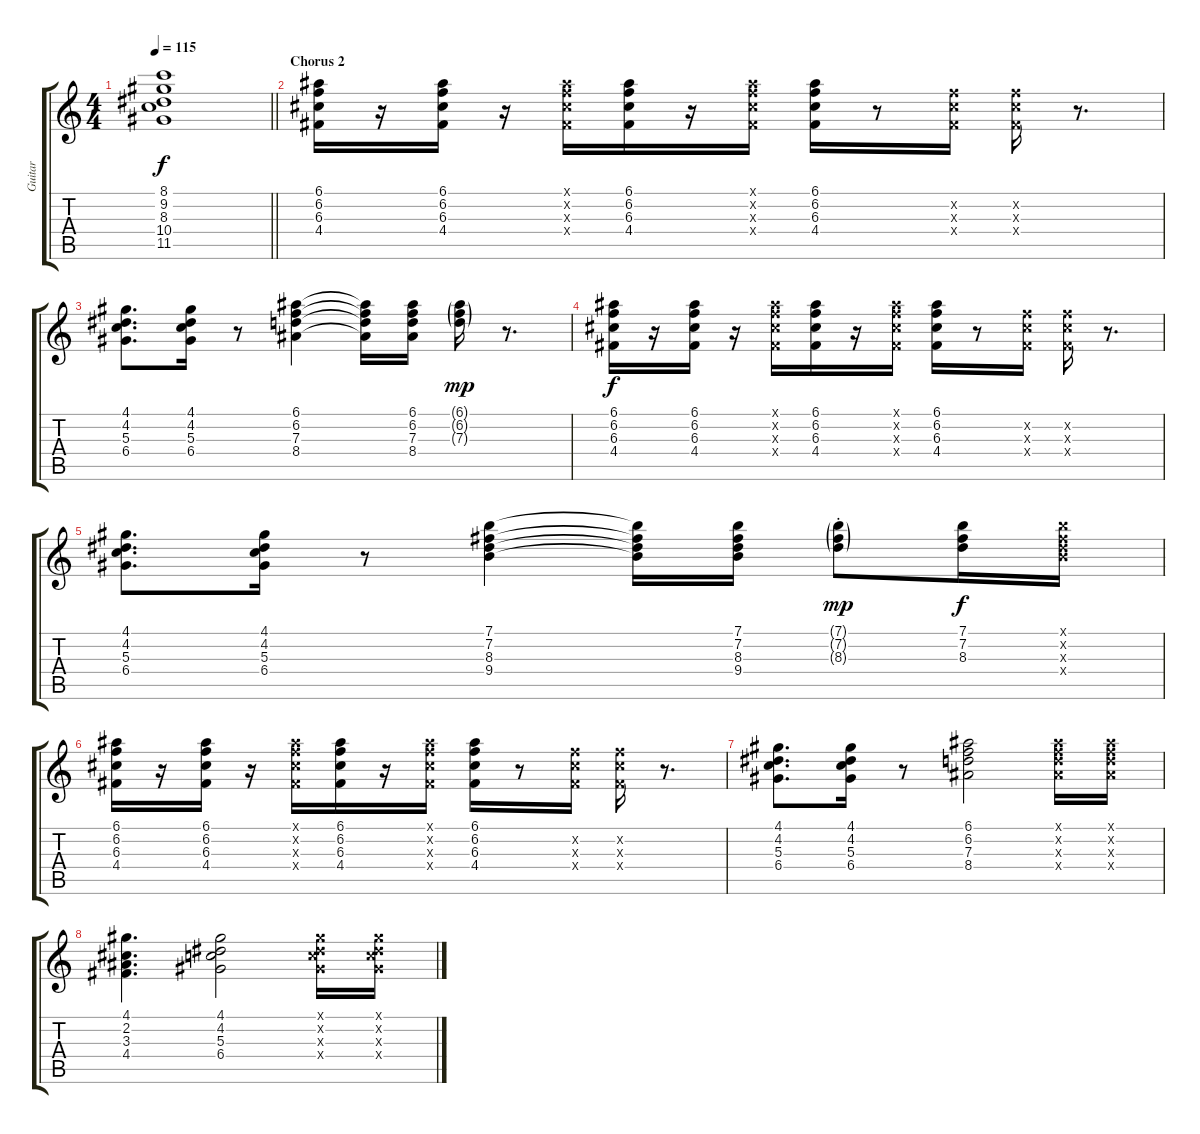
\track ("Guitar" "Guitar") {instrument electricguitarclean}
\staff {score tabs}
\tuning (E4 B3 G3 D3 A2 E2) {hide}
\ts (4 4)
\tempo 115
\clef g2
\barLineRight lightlight
\ks c
(8.1{t} 9.2{t} 8.3{t} 10.4{t} 11.5{t}).1{dy f} |
\section ("" "Chorus 2")
(6.1 6.2 6.3 4.4).16 r.16 (6.1 6.2 6.3 4.4).16 r.16 (6.1{x} 6.2{x} 6.3{x} 4.4{x}).16 (6.1 6.2 6.3 4.4).16 r.16 (6.1{x} 6.2{x} 6.3{x} 4.4{x}).16 (6.1 6.2 6.3 4.4).16 r.8 (6.2{x} 6.3{x} 4.4{x}).16 (6.2{x} 6.3{x} 4.4{x}).16 r.8{d} |
(4.1 4.2 5.3 6.4).8{d} (4.1 4.2 5.3 6.4).16 r.8 (6.1 6.2 7.3 8.4).4 (6.1{t} 6.2{t} 7.3{t} 8.4{t}).16 (6.1 6.2 7.3 8.4).16 (6.1{g} 6.2{g} 7.3{g}).16{dy mp} r.8{d} |
(6.1 6.2 6.3 4.4).16{dy f} r.16 (6.1 6.2 6.3 4.4).16 r.16 (6.1{x} 6.2{x} 6.3{x} 4.4{x}).16 (6.1 6.2 6.3 4.4).16 r.16 (6.1{x} 6.2{x} 6.3{x} 4.4{x}).16 (6.1 6.2 6.3 4.4).16 r.8 (6.2{x} 6.3{x} 4.4{x}).16 (6.2{x} 6.3{x} 4.4{x}).16 r.8{d} |
(4.1 4.2 5.3 6.4).8{d} (4.1 4.2 5.3 6.4).16 r.8 (7.1 7.2 8.3 9.4).4 (7.1{t} 7.2{t} 8.3{t} 9.4{t}).16 (7.1 7.2 8.3 9.4).16 (7.1{g st} 7.2{g st} 8.3{g st}).8{dy mp} (7.1 7.2 8.3).16{dy f} (7.1{x} 7.2{x} 8.3{x} 9.4{x}).16 |
(6.1 6.2 6.3 4.4).16 r.16 (6.1 6.2 6.3 4.4).16 r.16 (6.1{x} 6.2{x} 6.3{x} 4.4{x}).16 (6.1 6.2 6.3 4.4).16 r.16 (6.1{x} 6.2{x} 6.3{x} 4.4{x}).16 (6.1 6.2 6.3 4.4).16 r.8 (6.2{x} 6.3{x} 4.4{x}).16 (6.2{x} 6.3{x} 4.4{x}).16 r.8{d} |
(4.1 4.2 5.3 6.4).8{d} (4.1 4.2 5.3 6.4).16 r.8 (6.1 6.2 7.3 8.4).2 (6.1{x} 6.2{x} 7.3{x} 8.4{x}).16 (6.1{x} 6.2{x} 7.3{x} 8.4{x}).16 |
(4.1 2.2 3.3 4.4).4{d} (4.1 4.2 5.3 6.4).2 (4.1{x} 4.2{x} 5.3{x} 6.4{x}).16 (4.1{x} 4.2{x} 5.3{x} 6.4{x}).16
